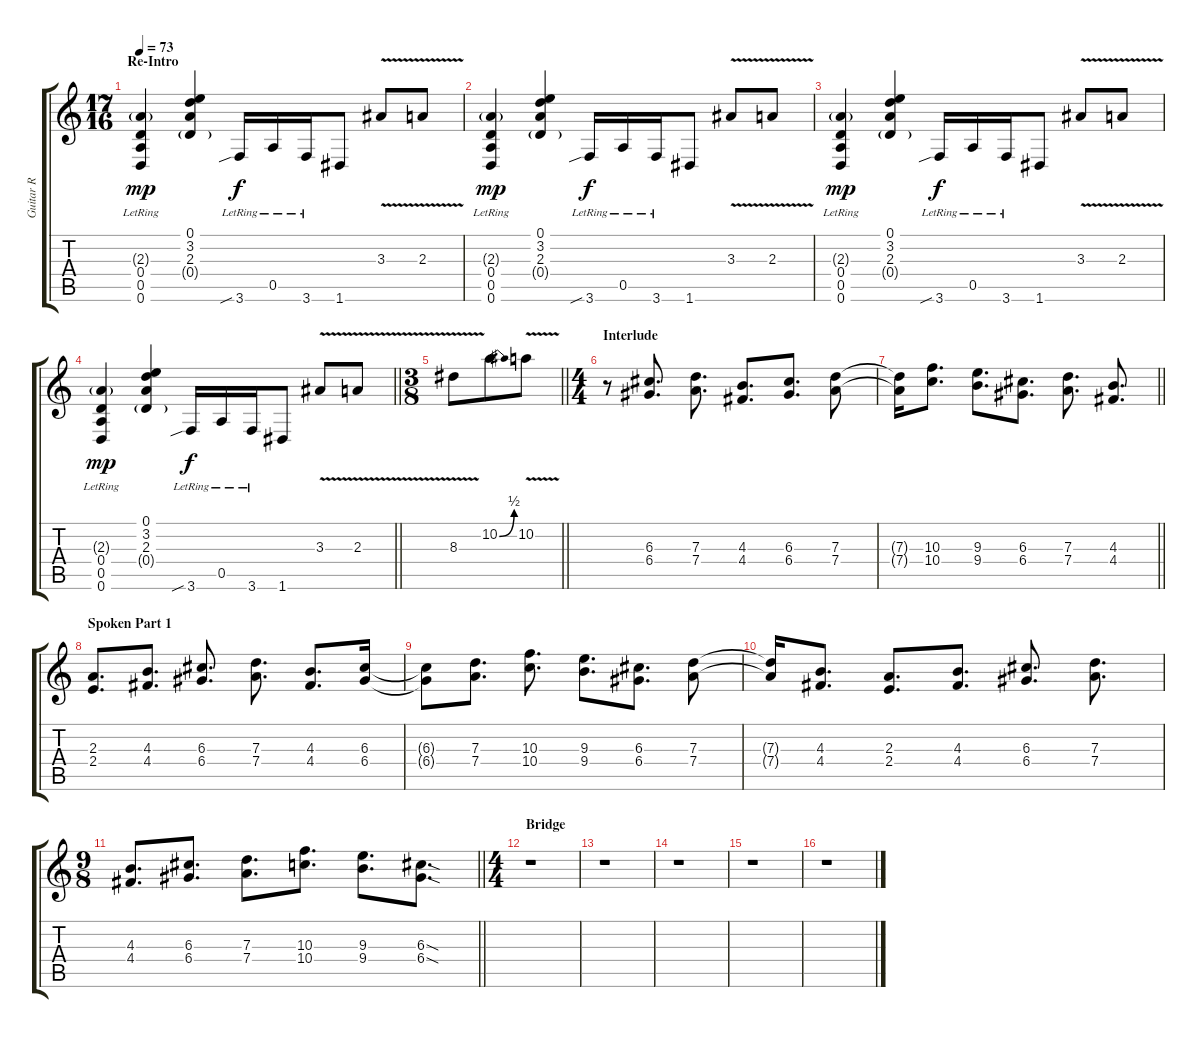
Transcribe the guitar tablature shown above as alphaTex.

\track ("Guitar R" "Guitar R") {instrument distortionguitar}
\staff {score tabs}
\tuning (E4 B3 G3 D3 A2 D2) {hide}
\ts (17 16)
\section ("" "Re-Intro")
\tempo 73
\clef g2
\ks c
(2.3{g lr} 0.4{lr} 0.5{lr} 0.6{lr}).4{dy mp} (0.1 3.2 2.3 0.4{g}).4 3.6{sib lr}.16{dy f} 0.5{lr}.16 3.6{lr}.16 1.6.8 3.3{v}.8 2.3{v}.8 |
(2.3{g lr} 0.4{lr} 0.5{lr} 0.6{lr}).4{dy mp} (0.1 3.2 2.3 0.4{g}).4 3.6{sib lr}.16{dy f} 0.5{lr}.16 3.6{lr}.16 1.6.8 3.3{v}.8 2.3{v}.8 |
(2.3{g lr} 0.4{lr} 0.5{lr} 0.6{lr}).4{dy mp} (0.1 3.2 2.3 0.4{g}).4 3.6{sib lr}.16{dy f} 0.5{lr}.16 3.6{lr}.16 1.6.8 3.3{v}.8 2.3{v}.8 |
\barLineRight lightlight
(2.3{g lr} 0.4{lr} 0.5{lr} 0.6{lr}).4{dy mp} (0.1 3.2 2.3 0.4{g}).4 3.6{sib lr}.16{dy f} 0.5{lr}.16 3.6{lr}.16 1.6.8 3.3{v}.8 2.3{v}.8 |
\ts (3 8)
\barLineRight lightlight
8.3{v}.8 10.2{be (bend 0 0 60 2)}.8 10.2{v}.8 |
\ts (4 4)
\section ("" "Interlude")
r.8 (6.3 6.4).8{d} (7.3 7.4).8{d} (4.3 4.4).8{d} (6.3 6.4).8{d} (7.3 7.4).8 |
\barLineRight lightlight
(7.3{t} 7.4{t}).16 (10.3 10.4).8{d} (9.3 9.4).8{d} (6.3 6.4).8{d} (7.3 7.4).8{d} (4.3 4.4).8{d} |
\section ("" "Spoken Part 1")
(2.3 2.4).8{d} (4.3 4.4).8{d} (6.3 6.4).8{d} (7.3 7.4).8{d} (4.3 4.4).8{d} (6.3 6.4).16 |
(6.3{t} 6.4{t}).8 (7.3 7.4).8{d} (10.3 10.4).8{d} (9.3 9.4).8{d} (6.3 6.4).8{d} (7.3 7.4).8 |
(7.3{t} 7.4{t}).16 (4.3 4.4).8{d} (2.3 2.4).8{d} (4.3 4.4).8{d} (6.3 6.4).8{d} (7.3 7.4).8{d} |
\ts (9 8)
\barLineRight lightlight
(4.3 4.4).8{d} (6.3 6.4).8{d} (7.3 7.4).8{d} (10.3 10.4).8{d} (9.3 9.4).8{d} (6.3{sod} 6.4{sod}).8{d} |
\ts (4 4)
\section ("" "Bridge")
r.1 |
r.1 |
r.1 |
r.1 |
r.1
